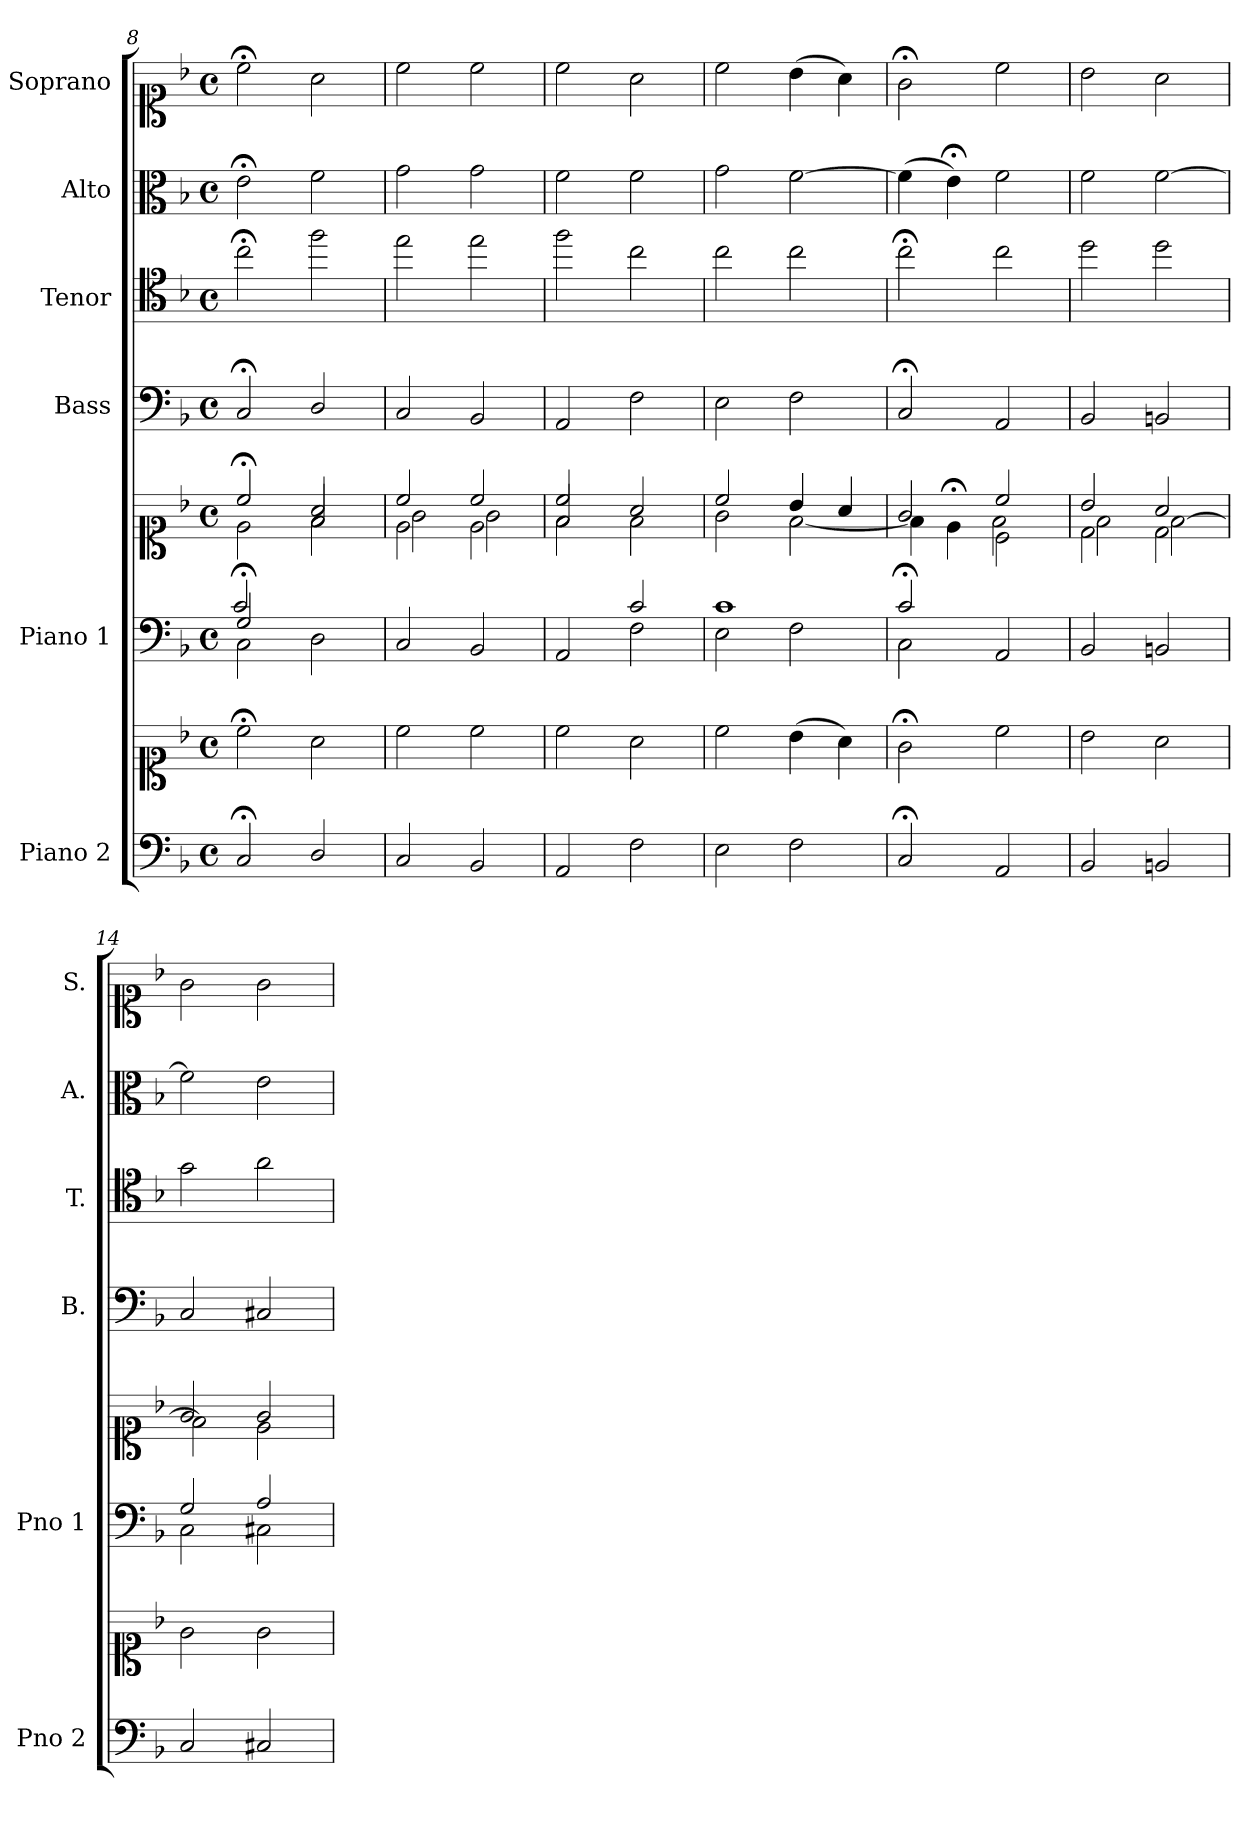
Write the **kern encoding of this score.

**kern	**kern	**kern	**kern	**kern	**kern	**kern	**kern
*part6	*part6	*part5	*part5	*part4	*part3	*part2	*part1
*staff8	*staff7	*staff6	*staff5	*staff4	*staff3	*staff2	*staff1
*I"Piano 2	*	*I"Piano 1	*	*I"Bass	*I"Tenor	*I"Alto	*I"Soprano
*I'Pno 2	*	*I'Pno 1	*	*I'B.	*I'T.	*I'A.	*I'S.
*clefF4	*clefC1	*clefF4	*clefC1	*clefF4	*clefC4	*clefC3	*clefC1
*	*	*	*	*	*ITrd7c12	*	*
*k[b-]	*k[b-]	*k[b-]	*k[b-]	*k[b-]	*k[b-]	*k[b-]	*k[b-]
*F:	*F:	*F:	*F:	*F:	*F:	*F:	*F:
*M4/4	*M4/4	*M4/4	*M4/4	*M4/4	*M4/4	*M4/4	*M4/4
*met(c)	*met(c)	*met(c)	*met(c)	*met(c)	*met(c)	*met(c)	*met(c)
=8	=8	=8	=8	=8	=8	=8	=8
*	*	*^	*^	*	*	*	*
*	*	*	*^	*	*^	*	*	*	*
2C;/	2cc;<\	2G;/	2C\	2c/	2cc;</	2ryy	2e\	2C;</	2c;<\	2e;<\	2cc;<\
2D/	2a\	2ryy	2D\	2ryy	2a/	2f\	2f/	2D/	2f\	2f\	2a\
*	*	*v	*v	*v	*	*	*	*	*	*	*
=9	=9	=9	=9	=9	=9	=9	=9	=9	=9
2C/	2cc\	2C/	2cc/	2e\	2g\	2C/	2e\	2g\	2cc\
2BB-/	2cc\	2BB-/	2cc/	2e\	2g\	2BB-/	2e\	2g\	2cc\
=10	=10	=10	=10	=10	=10	=10	=10	=10	=10
*	*	*^	*	*	*	*	*	*	*
2AA/	2cc\	2ryy	2AA/	2cc/	2f\	2f/	2AA/	2f\	2f\	2cc\
2F\	2a\	2c/	2F\	2a/	2ryy	2f\	2F\	2c\	2f\	2a\
*	*	*	*	*	*v	*v	*	*	*	*
!!LO:PB:g=z
=11	=11	=11	=11	=11	=11	=11	=11	=11	=11
2E\	2cc\	1c/	2E\	2cc/	2g\	2E\	2c\	2g\	2cc\
2F\	(4b-\	.	2F\	4b-/	[<2f\	2F\	2c\	[>2f\	(4b-\
.	4a\)	.	.	4a/	.	.	.	.	4a\)
=12	=12	=12	=12	=12	=12	=12	=12	=12	=12
*	*	*	*	*	*^	*	*	*	*
2C;/	2g;<\	2c;/	2C\	2g/	2ryy	4f\]	2C;</	2c;<\	(4f\]	2g;<\
.	.	.	.	.	.	4e;<\	.	.	4e;<\)	.
2AA/	2cc\	2ryy	2AA/	2cc/	2c\	2f\	2AA/	2c\	2f\	2cc\
*	*	*v	*v	*	*	*	*	*	*	*
=13	=13	=13	=13	=13	=13	=13	=13	=13	=13
2BB-/	2b-\	2BB-/	2b-/	2d\	2f\	2BB-/	2d\	2f\	2b-\
2BBn/	2a\	2BBn/	2a/	2d\	[<2f\	2BBn/	2d\	[>2f\	2a\
*	*	*	*	*v	*v	*	*	*	*
=14	=14	=14	=14	=14	=14	=14	=14	=14
*	*	*^	*	*	*	*	*	*
2C/	2g\	2G/	2C\	2g/	2f\]	2C/	2G\	2f\]	2g\
2C#X/	2g\	2A/	2C#X\	2g/	2e\	2C#X/	2A\	2e\	2g\
*	*	*v	*v	*	*	*	*	*	*
*	*	*	*v	*v	*	*	*	*
=	=	=	=	=	=	=	=
*-	*-	*-	*-	*-	*-	*-	*-
